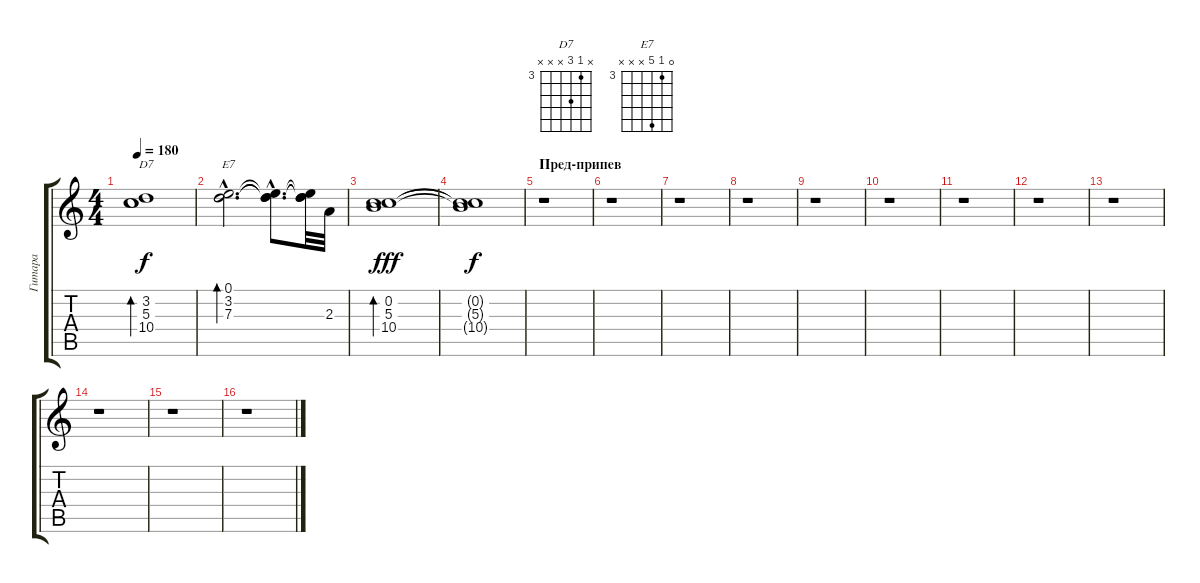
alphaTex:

\track ("Гитара" "Гитара") {instrument overdrivenguitar}
\staff {score tabs}
\tuning (E4 B3 G3 D3 A2 E2) {hide}
\chord ("D7" x 3 5 x x x) {firstfret 3}
\chord ("E7" 0 3 7 x x x) {firstfret 3}
\ts (4 4)
\tempo 180
\clef g2
\ks c
(3.2 5.3 10.4).1{bd 240 ch "D7" dy f} |
(0.1{hac} 3.2{hac} 7.3{hac}).2{d bd 240 ch "E7"} (0.1{hac t} 3.2{hac t} 7.3{hac t}).8{d} (0.1{t} 3.2{t} 7.3{t}).32 2.3.32 |
(0.2 5.3 10.4).1{bd 240 dy fff} |
(0.2{t} 5.3{t} 10.4{t}).1{dy f} |
\section ("" "Пред-припев")
r.1{instrument overdrivenguitar} |
r.1 |
r.1 |
r.1 |
r.1 |
r.1 |
r.1 |
r.1 |
r.1 |
r.1 |
r.1 |
r.1
